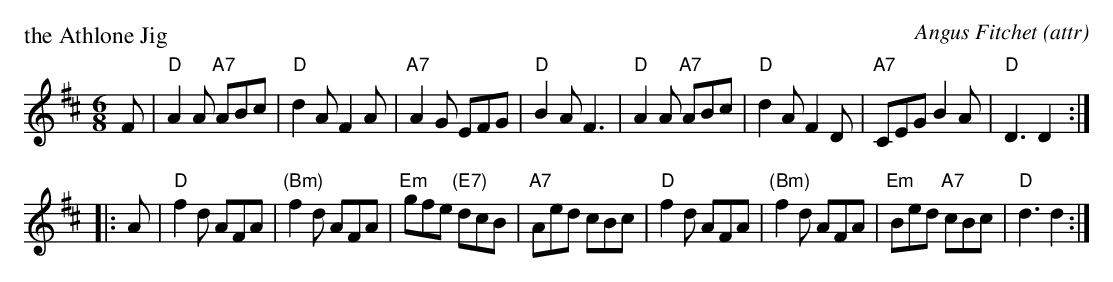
X:1
P: the Athlone Jig
C: Angus Fitchet (attr)
M: 6/8
L: 1/8
K: D
F |\
"D"A2A "A7"ABc | "D"d2A F2A | "A7"A2G EFG | "D"B2A F3 |\
"D"A2A "A7"ABc | "D"d2A F2D | "A7"CEG B2A | "D"D3 D2 :|
|: A |\
"D"f2d AFA | "(Bm)"f2d AFA | "Em"gfe "(E7)"dcB | "A7"Aed cBc |\
"D"f2d AFA | "(Bm)"f2d AFA | "Em"Bed "A7"cBc | "D"d3 d2 :|
